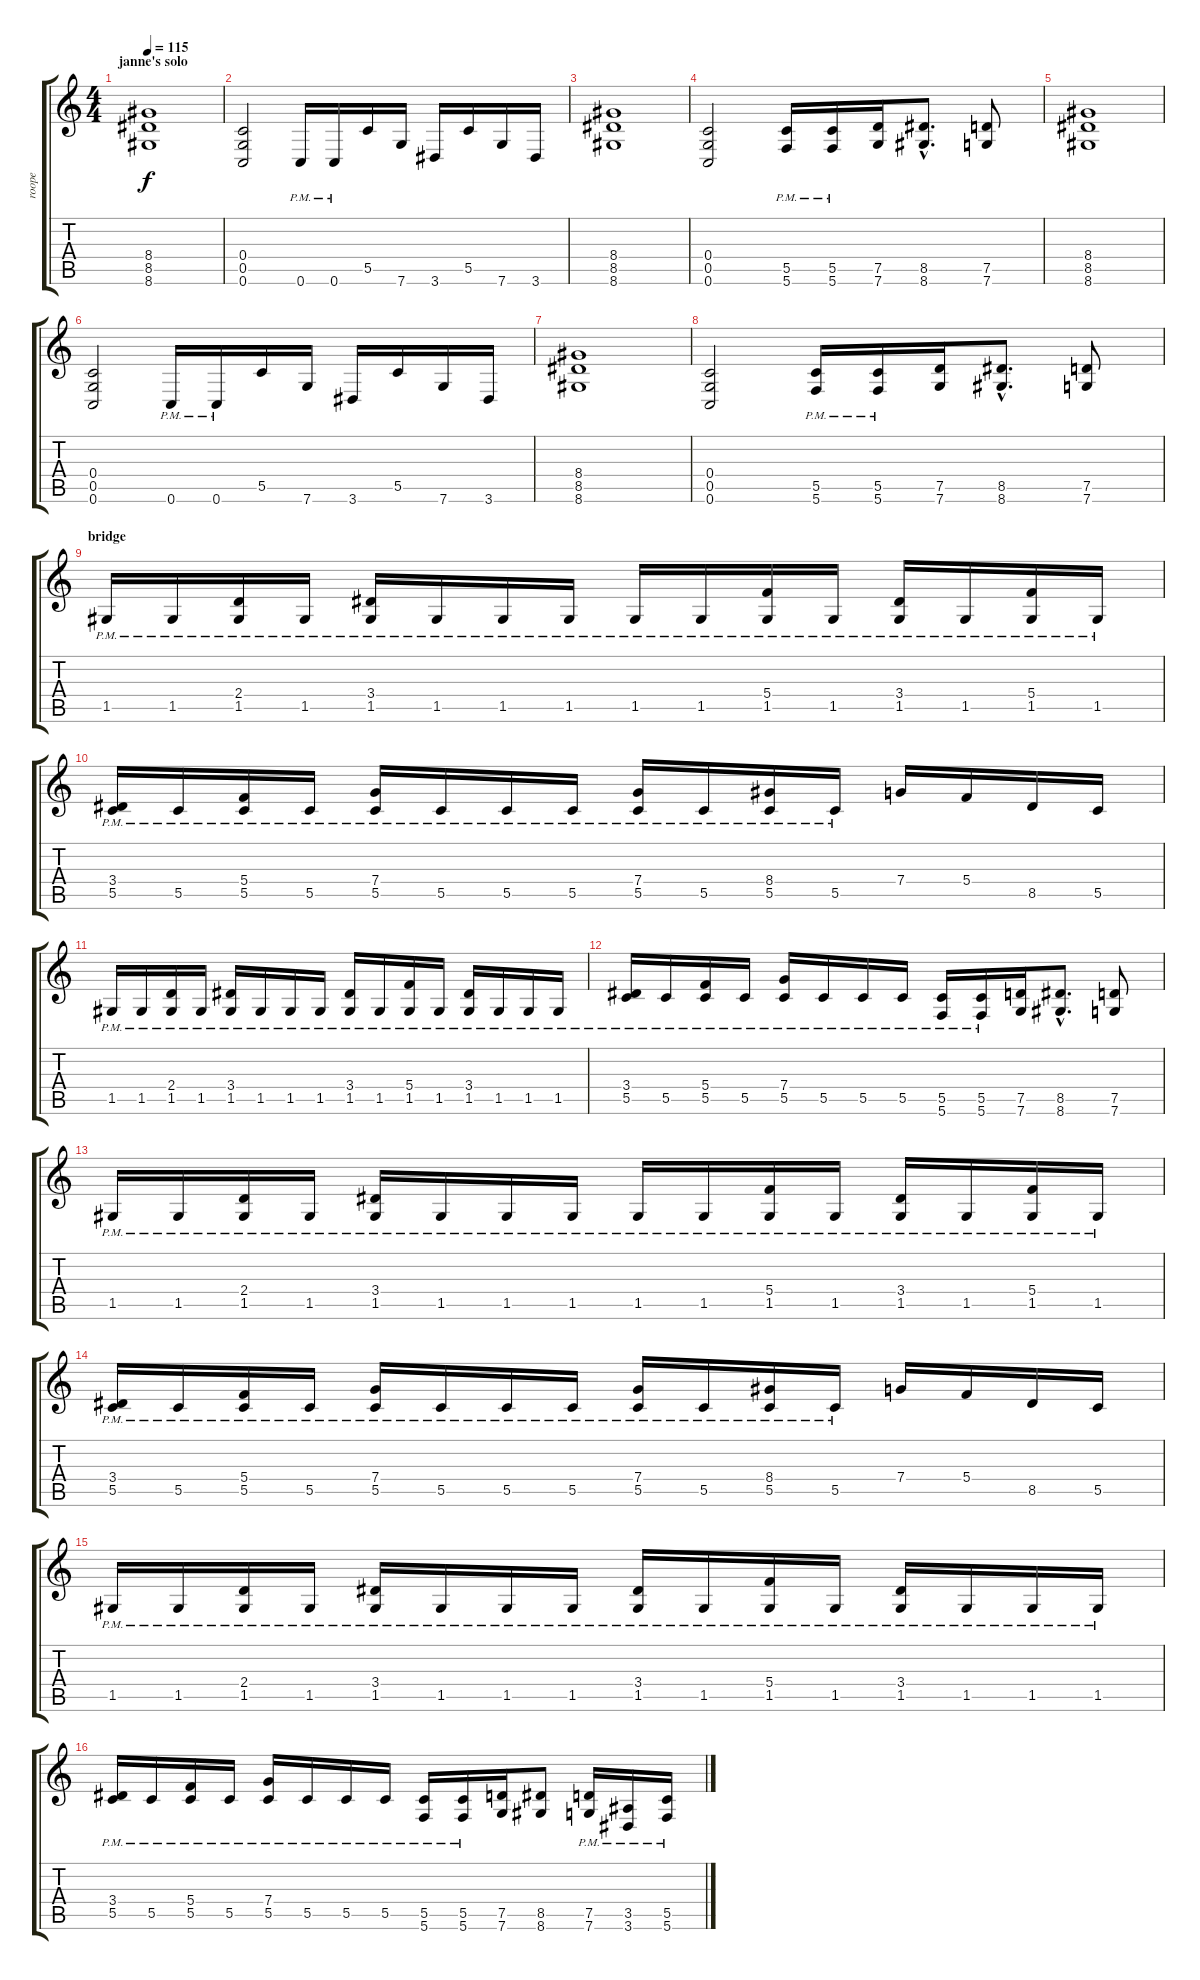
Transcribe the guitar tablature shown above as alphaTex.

\track ("roope" "roope") {instrument distortionguitar}
\staff {score tabs}
\tuning (D4 A3 F3 C3 G2 C2) {hide}
\ts (4 4)
\section ("" "janne's solo")
\tempo 115
\clef g2
\ks c
(8.4 8.5 8.6).1{dy f} |
(0.4 0.5 0.6).2 0.6{pm}.16 0.6{pm}.16 5.5.16 7.6.16 3.6.16 5.5.16 7.6.16 3.6.16 |
(8.4 8.5 8.6).1 |
(0.4 0.5 0.6).2 (5.5{pm} 5.6{pm}).16 (5.5{pm} 5.6{pm}).16 (7.5 7.6).16 (8.5{hac} 8.6{hac}).8{d} (7.5 7.6).8 |
(8.4 8.5 8.6).1 |
(0.4 0.5 0.6).2 0.6{pm}.16 0.6{pm}.16 5.5.16 7.6.16 3.6.16 5.5.16 7.6.16 3.6.16 |
(8.4 8.5 8.6).1 |
(0.4 0.5 0.6).2 (5.5{pm} 5.6{pm}).16 (5.5{pm} 5.6{pm}).16 (7.5 7.6).16 (8.5{hac} 8.6{hac}).8{d} (7.5 7.6).8 |
\section ("" "bridge")
1.5{pm}.16 1.5{pm}.16 (2.4{pm} 1.5).16 1.5{pm}.16 (3.4 1.5{pm}).16 1.5{pm}.16 1.5{pm}.16 1.5{pm}.16 1.5{pm}.16 1.5{pm}.16 (5.4{pm} 1.5{pm}).16 1.5{pm}.16 (3.4{pm} 1.5{pm}).16 1.5{pm}.16 (5.4{pm} 1.5{pm}).16 1.5{pm}.16 |
(3.4{pm} 5.5{pm}).16 5.5{pm}.16 (5.4{pm} 5.5{pm}).16 5.5{pm}.16 (7.4 5.5{pm}).16 5.5{pm}.16 5.5{pm}.16 5.5{pm}.16 (7.4{pm} 5.5{pm}).16 5.5{pm}.16 (8.4{pm} 5.5{pm}).16 5.5{pm}.16 7.4.16 5.4.16 8.5.16 5.5.16 |
1.5{pm}.16 1.5{pm}.16 (2.4{pm} 1.5).16 1.5{pm}.16 (3.4 1.5{pm}).16 1.5{pm}.16 1.5{pm}.16 1.5{pm}.16 (3.4 1.5{pm}).16 1.5{pm}.16 (5.4{pm} 1.5{pm}).16 1.5{pm}.16 (3.4{pm} 1.5{pm}).16 1.5{pm}.16 1.5{pm}.16 1.5{pm}.16 |
(3.4{pm} 5.5{pm}).16 5.5{pm}.16 (5.4{pm} 5.5{pm}).16 5.5{pm}.16 (7.4 5.5{pm}).16 5.5{pm}.16 5.5{pm}.16 5.5{pm}.16 (5.5{pm} 5.6{pm}).16 (5.5{pm} 5.6{pm}).16 (7.5 7.6).16 (8.5{hac} 8.6{hac}).8{d} (7.5 7.6).8 |
1.5{pm}.16 1.5{pm}.16 (2.4{pm} 1.5).16 1.5{pm}.16 (3.4 1.5{pm}).16 1.5{pm}.16 1.5{pm}.16 1.5{pm}.16 1.5{pm}.16 1.5{pm}.16 (5.4{pm} 1.5{pm}).16 1.5{pm}.16 (3.4{pm} 1.5{pm}).16 1.5{pm}.16 (5.4{pm} 1.5{pm}).16 1.5{pm}.16 |
(3.4{pm} 5.5{pm}).16 5.5{pm}.16 (5.4{pm} 5.5{pm}).16 5.5{pm}.16 (7.4 5.5{pm}).16 5.5{pm}.16 5.5{pm}.16 5.5{pm}.16 (7.4{pm} 5.5{pm}).16 5.5{pm}.16 (8.4{pm} 5.5{pm}).16 5.5{pm}.16 7.4.16 5.4.16 8.5.16 5.5.16 |
1.5{pm}.16 1.5{pm}.16 (2.4{pm} 1.5).16 1.5{pm}.16 (3.4 1.5{pm}).16 1.5{pm}.16 1.5{pm}.16 1.5{pm}.16 (3.4 1.5{pm}).16 1.5{pm}.16 (5.4{pm} 1.5{pm}).16 1.5{pm}.16 (3.4{pm} 1.5{pm}).16 1.5{pm}.16 1.5{pm}.16 1.5{pm}.16 |
(3.4{pm} 5.5{pm}).16 5.5{pm}.16 (5.4{pm} 5.5{pm}).16 5.5{pm}.16 (7.4 5.5{pm}).16 5.5{pm}.16 5.5{pm}.16 5.5{pm}.16 (5.5{pm} 5.6{pm}).16 (5.5{pm} 5.6{pm}).16 (7.5 7.6).16 (8.5 8.6).8 (7.5{pm} 7.6{pm}).16 (3.5{pm} 3.6{pm}).16 (5.5{pm} 5.6{pm}).16
